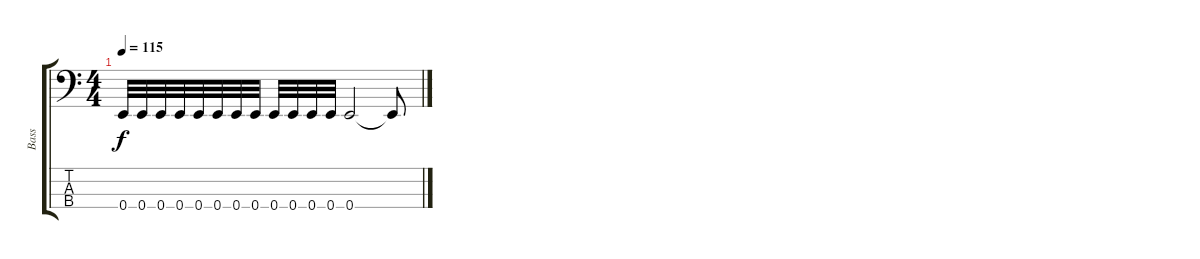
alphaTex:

\track ("Bass" "Bass") {instrument electricbassfinger}
\staff {score tabs}
\tuning (G2 D2 A1 E1) {hide}
\ts (4 4)
\tempo 115
\clef f4
\ks c
0.4.32{dy f} 0.4.32 0.4.32 0.4.32 0.4.32 0.4.32 0.4.32 0.4.32 0.4.32 0.4.32 0.4.32 0.4.32 0.4.2 0.4{t}.8
